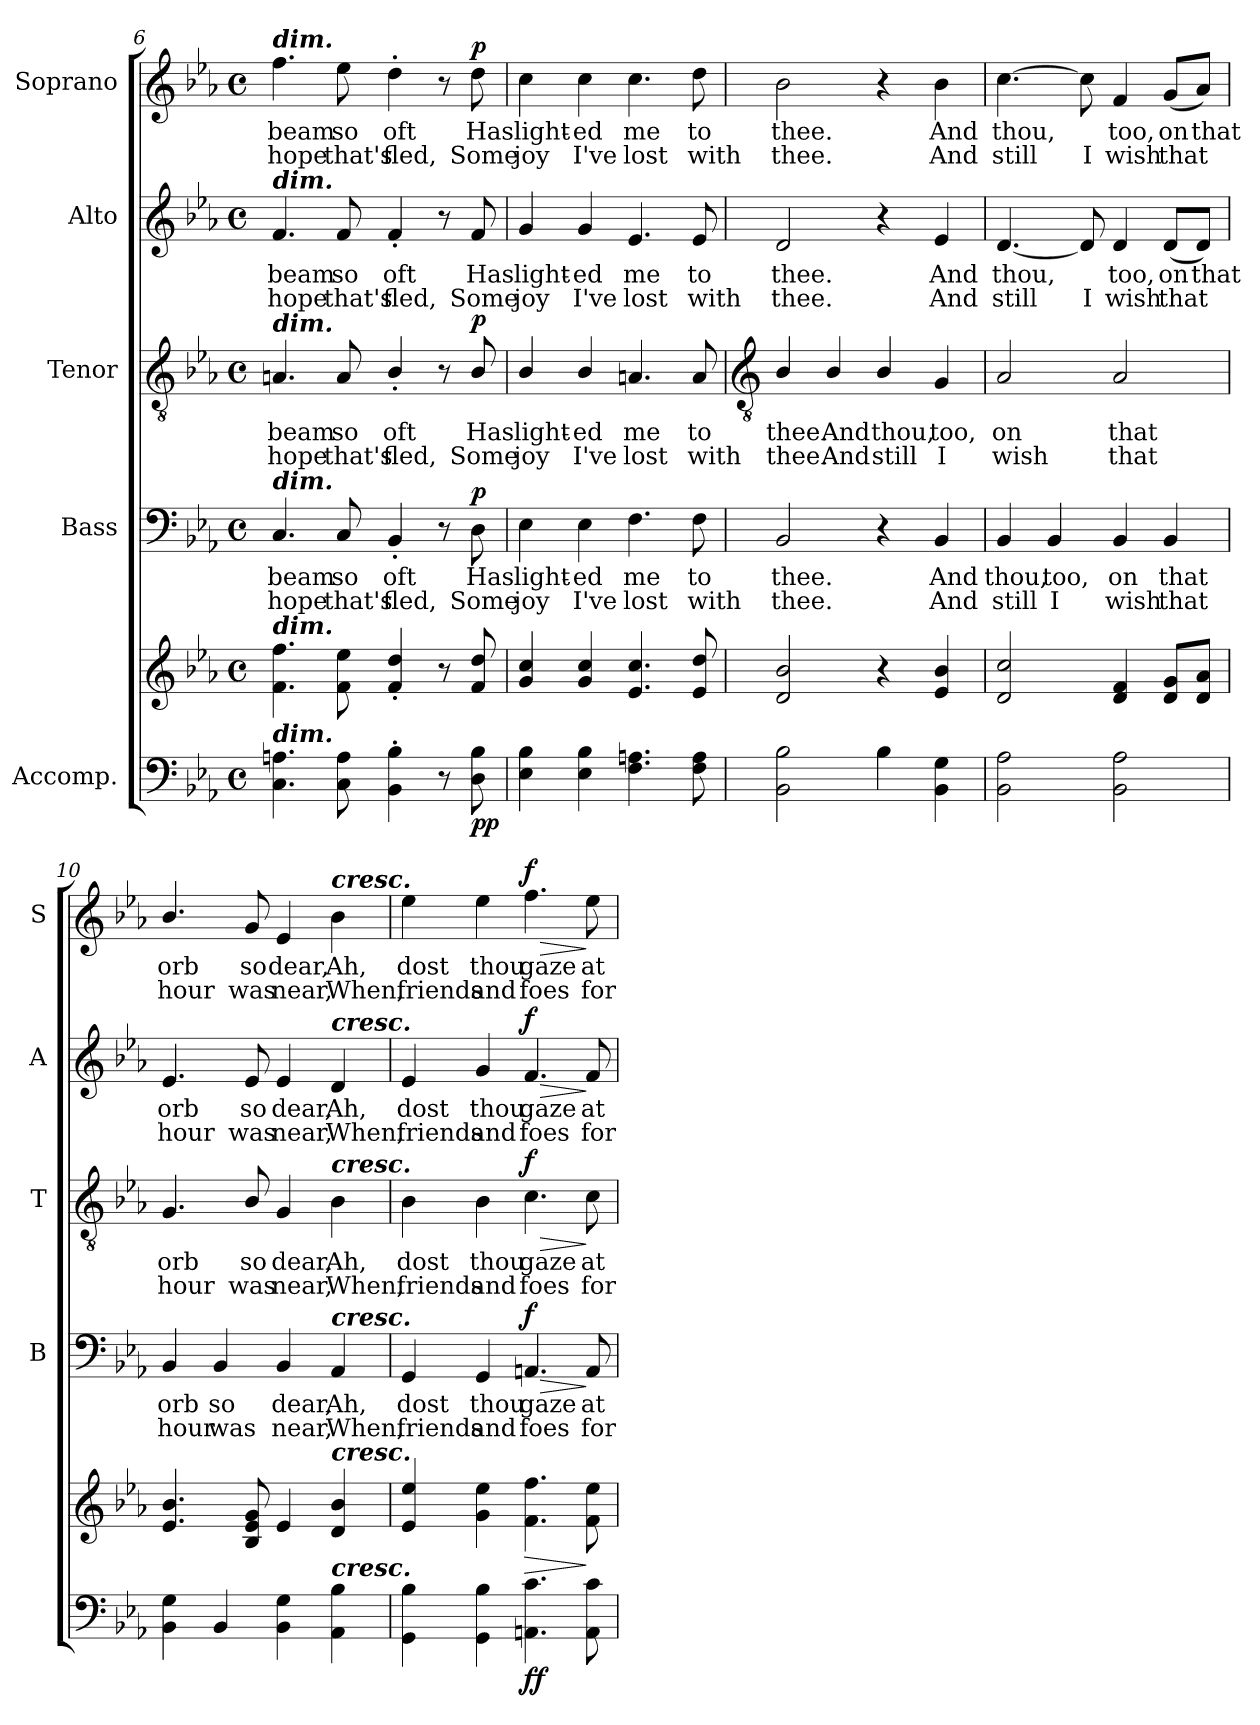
**kern	**kern	**dynam	**kern	**text	**text	**dynam	**kern	**text	**text	**dynam	**kern	**text	**text	**dynam	**kern	**text	**text	**dynam
*part5	*part5	*part5	*part4	*part4	*part4	*part4	*part3	*part3	*part3	*part3	*part2	*part2	*part2	*part2	*part1	*part1	*part1	*part1
*staff6	*staff5	*staff5/6	*staff4	*staff4	*staff4	*staff4	*staff3	*staff3	*staff3	*staff3	*staff2	*staff2	*staff2	*staff2	*staff1	*staff1	*staff1	*staff1
*I"Accomp.	*	*	*I"Bass	*	*	*	*I"Tenor	*	*	*	*I"Alto	*	*	*	*I"Soprano	*	*	*
*	*	*	*I'B	*	*	*	*I'T	*	*	*	*I'A	*	*	*	*I'S	*	*	*
*clefF4	*clefG2	*	*clefF4	*	*	*	*clefGv2	*	*	*	*clefG2	*	*	*	*clefG2	*	*	*
*k[b-e-a-]	*k[b-e-a-]	*	*k[b-e-a-]	*	*	*	*k[b-e-a-]	*	*	*	*k[b-e-a-]	*	*	*	*k[b-e-a-]	*	*	*
*E-:	*E-:	*	*E-:	*	*	*	*E-:	*	*	*	*E-:	*	*	*	*E-:	*	*	*
*M4/4	*M4/4	*	*M4/4	*	*	*	*M4/4	*	*	*	*M4/4	*	*	*	*M4/4	*	*	*
*met(c)	*met(c)	*	*met(c)	*	*	*	*met(c)	*	*	*	*met(c)	*	*	*	*met(c)	*	*	*
=6	=6	=6	=6	=6	=6	=6	=6	=6	=6	=6	=6	=6	=6	=6	=6	=6	=6	=6
!	!	!	!	!	!	!	!	!	!	!	!	!	!	!	!LO:TX:a:Bi:t=dim.	!	!	!
!	!	!	!	!	!	!	!	!	!	!	!LO:TX:a:Bi:t=dim.	!	!	!	!	!	!	!
!	!	!	!	!	!	!	!LO:TX:a:Bi:t=dim.	!	!	!	!	!	!	!	!	!	!	!
!	!	!	!LO:TX:a:Bi:t=dim.	!	!	!	!	!	!	!	!	!	!	!	!	!	!	!
!	!LO:TX:a:Bi:t=dim.	!	!	!	!	!	!	!	!	!	!	!	!	!	!	!	!	!
!LO:TX:a:Bi:t=dim.	!	!	!	!	!	!	!	!	!	!	!	!	!	!	!	!	!	!
!	!	!	!	!LO:LY:b	!LO:LY:b	!	!	!LO:LY:b	!LO:LY:b	!	!	!LO:LY:b	!LO:LY:b	!	!	!LO:LY:b	!LO:LY:b	!
4.C 4.An	4.f 4.ff	.	4.C	beam	hope	.	4.An	beam	hope	.	4.f	beam	hope	.	4.ff	beam	hope	.
!	!	!	!	!LO:LY:b	!LO:LY:b	!	!	!LO:LY:b	!LO:LY:b	!	!	!LO:LY:b	!LO:LY:b	!	!	!LO:LY:b	!LO:LY:b	!
8C 8A	8f 8ee-	.	8C	so	that's	.	8A	so	that's	.	8f	so	that's	.	8ee-	so	that's	.
!	!	!	!	!LO:LY:b	!LO:LY:b	!	!	!LO:LY:b	!LO:LY:b	!	!	!LO:LY:b	!LO:LY:b	!	!	!LO:LY:b	!LO:LY:b	!
4BB-' 4B-'	4f' 4dd'	.	4BB-'	oft	fled,	.	4B-'/	oft	fled,	.	4f'	oft	fled,	.	4dd'	oft	fled,	.
8r	8r	.	8r	.	.	.	8r	.	.	.	8r	.	.	.	8r	.	.	.
!	!	!LO:DY:b=2	!	!LO:LY:b	!LO:LY:b	!	!	!LO:LY:b	!LO:LY:b	!	!	!LO:LY:b	!LO:LY:b	!	!	!LO:LY:b	!LO:LY:b	!
!	!	!LO:DY:n=1:b	!	!	!	!LO:DY:b	!	!	!	!LO:DY:b	!	!	!	!	!	!	!	!LO:DY:b
8D 8B-	8f 8dd	p p	8D	Has	Some	p	8B-/	Has	Some	p	8f	Has	Some	.	8dd	Has	Some	p
=7	=7	=7	=7	=7	=7	=7	=7	=7	=7	=7	=7	=7	=7	=7	=7	=7	=7	=7
!	!	!	!	!LO:LY:b	!LO:LY:b	!	!	!LO:LY:b	!LO:LY:b	!	!	!LO:LY:b	!LO:LY:b	!	!	!LO:LY:b	!LO:LY:b	!
4E- 4B-	4g 4cc	.	4E-	light-	-joy	.	4B-/	light-	-joy	.	4g	light-	-joy	.	4cc	light-	-joy	.
!	!	!	!	!LO:LY:b	!LO:LY:b	!	!	!LO:LY:b	!LO:LY:b	!	!	!LO:LY:b	!LO:LY:b	!	!	!LO:LY:b	!LO:LY:b	!
4E- 4B-	4g 4cc	.	4E-	ed	I've	.	4B-/	ed	I've	.	4g	ed	I've	.	4cc	ed	I've	.
!	!	!	!	!LO:LY:b	!LO:LY:b	!	!	!LO:LY:b	!LO:LY:b	!	!	!LO:LY:b	!LO:LY:b	!	!	!LO:LY:b	!LO:LY:b	!
4.F 4.An	4.e- 4.cc	.	4.F	me	lost	.	4.An	me	lost	.	4.e-	me	lost	.	4.cc	me	lost	.
!	!	!	!	!LO:LY:b	!LO:LY:b	!	!	!LO:LY:b	!LO:LY:b	!	!	!LO:LY:b	!LO:LY:b	!	!	!LO:LY:b	!LO:LY:b	!
8F 8A	8e- 8dd	.	8F	to	with	.	8A	to	with	.	8e-	to	with	.	8dd	to	with	.
!!LO:LB:g=z
=8	=8	=8	=8	=8	=8	=8	=8	=8	=8	=8	=8	=8	=8	=8	=8	=8	=8	=8
*	*	*	*	*	*	*	*clefGv2	*	*	*	*	*	*	*	*	*	*	*
!	!	!	!	!LO:LY:b	!LO:LY:b	!	!	!LO:LY:b	!LO:LY:b	!	!	!LO:LY:b	!LO:LY:b	!	!	!LO:LY:b	!LO:LY:b	!
2BB- 2B-	2d 2b-	.	2BB-	thee.	thee.	.	4B-/	thee.	thee.	.	2d	thee.	thee.	.	2b-	thee.	thee.	.
!	!	!	!	!	!	!	!	!LO:LY:b	!LO:LY:b	!	!	!	!	!	!	!	!	!
.	.	.	.	.	.	.	4B-/	And	And	.	.	.	.	.	.	.	.	.
!	!	!	!	!	!	!	!	!LO:LY:b	!LO:LY:b	!	!	!	!	!	!	!	!	!
4B-	4r	.	4r	.	.	.	4B-/	thou,	still	.	4r	.	.	.	4r	.	.	.
!	!	!	!	!LO:LY:b	!LO:LY:b	!	!	!LO:LY:b	!LO:LY:b	!	!	!LO:LY:b	!LO:LY:b	!	!	!LO:LY:b	!LO:LY:b	!
4BB- 4G	4e- 4b-	.	4BB-	And	And	.	4G	too,	I	.	4e-	And	And	.	4b-	And	And	.
=9	=9	=9	=9	=9	=9	=9	=9	=9	=9	=9	=9	=9	=9	=9	=9	=9	=9	=9
!	!	!	!	!LO:LY:b	!LO:LY:b	!	!	!LO:LY:b	!LO:LY:b	!	!	!LO:LY:b	!LO:LY:b	!	!	!LO:LY:b	!LO:LY:b	!
2BB- 2A-	2d 2cc	.	4BB-	thou,	still	.	2A-	on	wish	.	[4.d	thou,	still	.	[4.cc	thou,	still	.
!	!	!	!	!LO:LY:b	!LO:LY:b	!	!	!	!	!	!	!	!	!	!	!	!	!
.	.	.	4BB-	too,	I	.	.	.	.	.	.	.	.	.	.	.	.	.
!	!	!	!	!	!	!	!	!	!	!	!	!	!LO:LY:b	!	!	!	!LO:LY:b	!
.	.	.	.	.	.	.	.	.	.	.	8d]	.	I	.	8cc]	.	I	.
!	!	!	!	!LO:LY:b	!LO:LY:b	!	!	!LO:LY:b	!LO:LY:b	!	!	!LO:LY:b	!LO:LY:b	!	!	!LO:LY:b	!LO:LY:b	!
2BB- 2A-	4d 4f	.	4BB-	on	wish	.	2A-	that	that	.	4d	too,	wish	.	4f	too,	wish	.
!	!	!	!	!LO:LY:b	!LO:LY:b	!	!	!	!	!	!	!LO:LY:b	!LO:LY:b	!	!	!LO:LY:b	!LO:LY:b	!
.	8d 8gL	.	4BB-	that	that	.	.	.	.	.	(<8d/L	on	that	.	(<8g/L	on	that	.
!	!	!	!	!	!	!	!	!	!	!	!	!LO:LY:b	!	!	!	!LO:LY:b	!	!
.	8d 8a-J	.	.	.	.	.	.	.	.	.	8d/J)	that	.	.	8a-/J)	that	.	.
=10	=10	=10	=10	=10	=10	=10	=10	=10	=10	=10	=10	=10	=10	=10	=10	=10	=10	=10
!	!	!	!	!LO:LY:b	!LO:LY:b	!	!	!LO:LY:b	!LO:LY:b	!	!	!LO:LY:b	!LO:LY:b	!	!	!LO:LY:b	!LO:LY:b	!
4BB- 4G	4.e-/ 4.b-/	.	4BB-	orb	hour	.	4.G	orb	hour	.	4.e-	orb	hour	.	4.b-/	orb	hour	.
!	!	!	!	!LO:LY:b	!LO:LY:b	!	!	!	!	!	!	!	!	!	!	!	!	!
4BB-	.	.	4BB-	so	was	.	.	.	.	.	.	.	.	.	.	.	.	.
!	!	!	!	!	!	!	!	!LO:LY:b	!LO:LY:b	!	!	!LO:LY:b	!LO:LY:b	!	!	!LO:LY:b	!LO:LY:b	!
.	8B- 8e- 8g	.	.	.	.	.	8B-/	so	was	.	8e-	so	was	.	8g	so	was	.
!	!	!	!	!LO:LY:b	!LO:LY:b	!	!	!LO:LY:b	!LO:LY:b	!	!	!LO:LY:b	!LO:LY:b	!	!	!LO:LY:b	!LO:LY:b	!
4BB- 4G	4e-	.	4BB-	dear,	near,	.	4G	dear,	near,	.	4e-	dear,	near,	.	4e-	dear,	near,	.
!	!	!	!	!	!	!	!	!	!	!	!	!	!	!	!LO:TX:a:Bi:t=cresc.	!	!	!
!	!	!	!	!	!	!	!	!	!	!	!LO:TX:a:Bi:t=cresc.	!	!	!	!	!	!	!
!	!	!	!	!	!	!	!LO:TX:a:Bi:t=cresc.	!	!	!	!	!	!	!	!	!	!	!
!	!	!	!LO:TX:a:Bi:t=cresc.	!	!	!	!	!	!	!	!	!	!	!	!	!	!	!
!	!LO:TX:a:Bi:t=cresc.	!	!	!	!	!	!	!	!	!	!	!	!	!	!	!	!	!
!LO:TX:a:Bi:t=cresc.	!	!	!	!	!	!	!	!	!	!	!	!	!	!	!	!	!	!
!	!	!	!	!LO:LY:b	!LO:LY:b	!	!	!LO:LY:b	!LO:LY:b	!	!	!LO:LY:b	!LO:LY:b	!	!	!LO:LY:b	!LO:LY:b	!
4AA- 4B-	4d 4b-	.	4AA-	Ah,	When,	.	4B-	Ah,	When,	.	4d	Ah,	When,	.	4b-	Ah,	When,	.
=11	=11	=11	=11	=11	=11	=11	=11	=11	=11	=11	=11	=11	=11	=11	=11	=11	=11	=11
!	!	!	!	!LO:LY:b	!LO:LY:b	!	!	!LO:LY:b	!LO:LY:b	!	!	!LO:LY:b	!LO:LY:b	!	!	!LO:LY:b	!LO:LY:b	!
4GG 4B-	4e- 4ee-	.	4GG	dost	friends	.	4B-	dost	friends	.	4e-	dost	friends	.	4ee-	dost	friends	.
!	!	!	!	!LO:LY:b	!LO:LY:b	!	!	!LO:LY:b	!LO:LY:b	!	!	!LO:LY:b	!LO:LY:b	!	!	!LO:LY:b	!LO:LY:b	!
4GG 4B-	4g 4ee-	.	4GG	thou	and	.	4B-	thou	and	.	4g	thou	and	.	4ee-	thou	and	.
!	!	!LO:HP:b	!	!LO:LY:b	!LO:LY:b	!LO:HP:b	!	!LO:LY:b	!LO:LY:b	!LO:HP:b	!	!LO:LY:b	!LO:LY:b	!LO:HP:b	!	!LO:LY:b	!LO:LY:b	!LO:HP:b
!	!	!LO:DY:n=1:b=2	!	!	!	!	!	!	!	!	!	!	!	!	!	!	!	!
!	!	!LO:DY:n=2:b	!	!	!	!LO:DY:n=1:b	!	!	!	!LO:DY:n=1:b	!	!	!	!LO:DY:n=1:b	!	!	!	!LO:DY:n=1:b
4.AAn 4.c	4.f 4.ff	> f f	4.AAn	gaze	foes	> f	4.c	gaze	foes	> f	4.f	gaze	foes	> f	4.ff	gaze	foes	> f
!	!	!	!	!LO:LY:b	!LO:LY:b	!	!	!LO:LY:b	!LO:LY:b	!	!	!LO:LY:b	!LO:LY:b	!	!	!LO:LY:b	!LO:LY:b	!
8AA 8c	8f 8ee-	]	8AA	at	for-	]	8c	at	for-	]	8f	at	for-	]	8ee-	at	for-	]
=	=	=	=	=	=	=	=	=	=	=	=	=	=	=	=	=	=	=
*-	*-	*-	*-	*-	*-	*-	*-	*-	*-	*-	*-	*-	*-	*-	*-	*-	*-	*-
